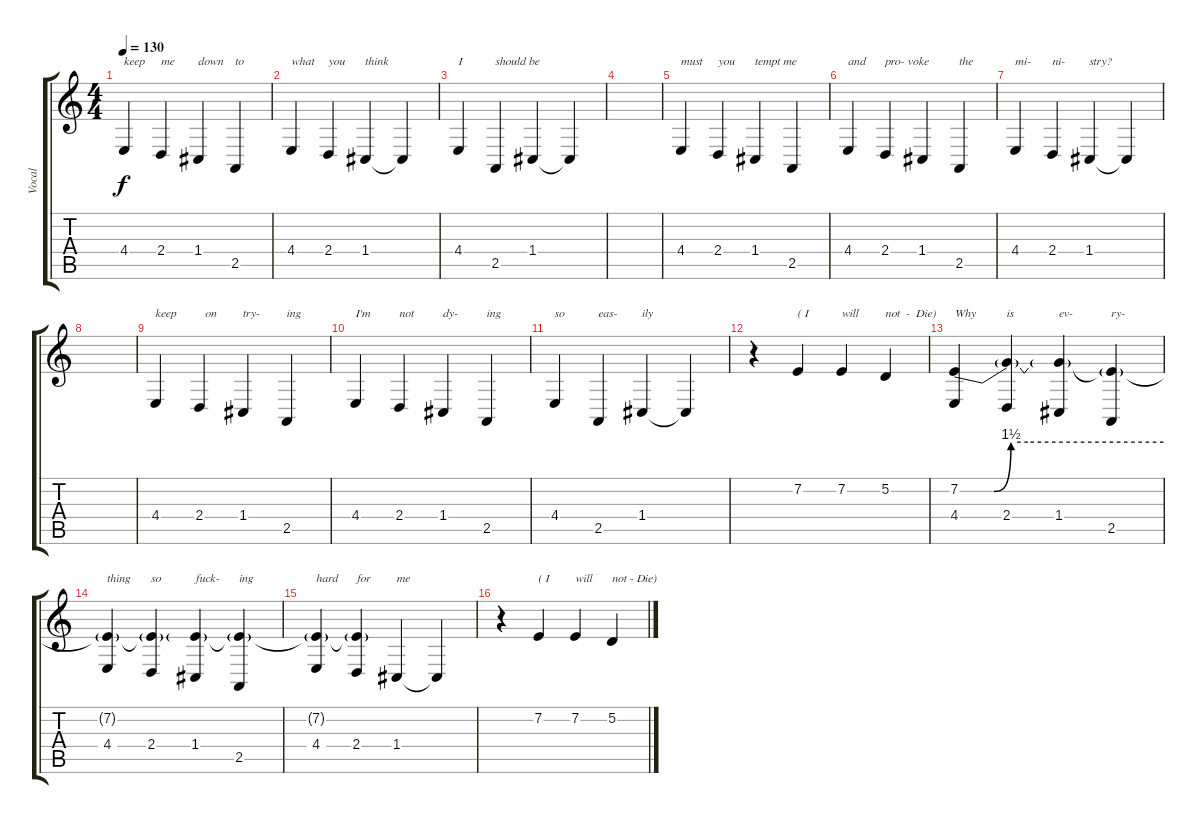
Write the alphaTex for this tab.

\track ("Vocal" "Vocal") {instrument lead2sawtooth}
\staff {score tabs}
\tuning (D4 A3 F3 C3 G2 C2) {hide}
\ts (4 4)
\tempo 130
\clef g2
\ks c
4.4.4{txt "keep" dy f} 2.4.4{txt "me"} 1.4.4{txt "down"} 2.5.4{txt "to"} |
4.4.4{txt "what"} 2.4.4{txt "you"} 1.4.4{txt "think"} 1.4{t}.4 |
4.4.4{txt "I"} 2.5.4{txt "should be"} 1.4.4 1.4{t}.4 |
|
4.4.4{txt "must"} 2.4.4{txt "you"} 1.4.4{txt "tempt me"} 2.5.4 |
4.4.4{txt "and"} 2.4.4{txt "pro- voke"} 1.4.4 2.5.4{txt "the"} |
4.4.4{txt "mi-"} 2.4.4{txt "ni-"} 1.4.4{txt "stry?"} 1.4{t}.4 |
|
4.4.4{txt "keep"} 2.4.4{txt "  on"} 1.4.4{txt "try-"} 2.5.4{txt "ing"} |
4.4.4{txt "I'm"} 2.4.4{txt "not"} 1.4.4{txt "dy-"} 2.5.4{txt "ing"} |
4.4.4{txt "so"} 2.5.4{txt "eas-"} 1.4.4{txt "ily"} 1.4{t}.4 |
r.4 7.2.4{txt "( I "} 7.2.4{txt "will"} 5.2.4{txt "not  -  Die)"} |
(7.2{be (custom 0 0 10 0 15 6 20 6 60 6)} 4.4).4{txt "Why"} (7.2{t} 2.4).4{txt "is"} (7.2{t} 1.4).4{txt "ev-"} (7.2{t} 2.5).4{txt "ry-"} |
(7.2{t} 4.4).4{txt "thing"} (7.2{t} 2.4).4{txt "so"} (7.2{t} 1.4).4{txt "fuck-"} (7.2{t} 2.5).4{txt "ing"} |
(7.2{t} 4.4).4{txt "hard"} (7.2{t} 2.4).4{txt "for"} 1.4.4{txt "me"} 1.4{t}.4 |
r.4 7.2.4{txt "( I"} 7.2.4{txt "will"} 5.2.4{txt "not - Die)"}
